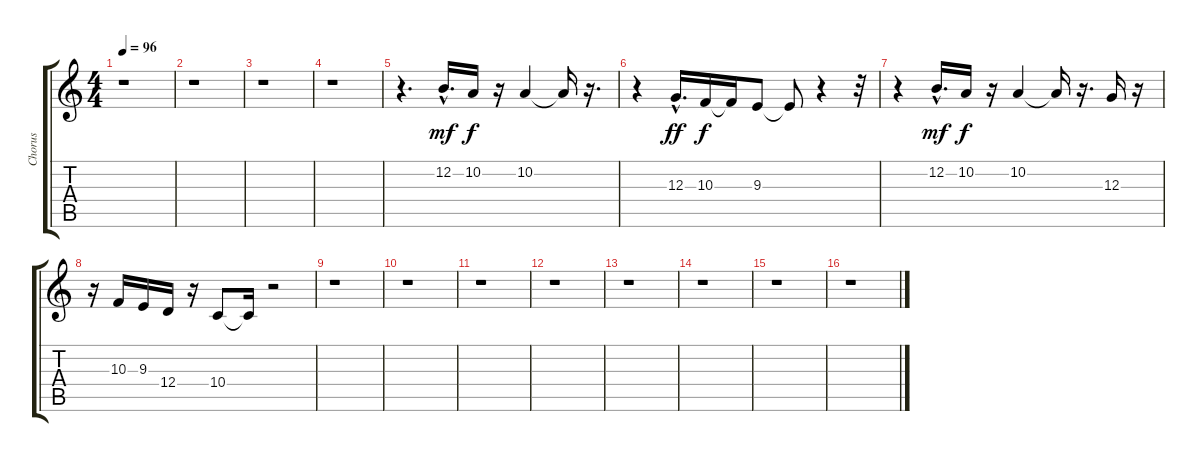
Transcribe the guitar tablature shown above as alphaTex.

\track ("Chorus" "Chorus") {instrument choiraahs}
\staff {score tabs}
\tuning (E4 B3 G3 D3 A2 E2) {hide}
\ts (4 4)
\tempo 96
\clef g2
\ks c
r.1{dy mf instrument choiraahs} |
r.1 |
r.1 |
r.1 |
r.4{d} 12.2{hac}.16{d} 10.2.16{dy f} r.16 10.2.4 10.2{t}.16 r.16{d} |
r.4 12.3{hac}.16{d dy ff} 10.3.16{dy f} 10.3{t}.16 9.3.8 9.3{t}.8 r.4 r.32 |
r.4 12.2{hac}.16{d dy mf} 10.2.16{dy f} r.16 10.2.4 10.2{t}.16 r.16{d} 12.3.16 r.16 |
r.16 10.3.16 9.3.16 12.4.16 r.16 10.4.8 10.4{t}.16 r.2 |
r.1 |
r.1 |
r.1 |
r.1 |
r.1 |
r.1 |
r.1 |
r.1
